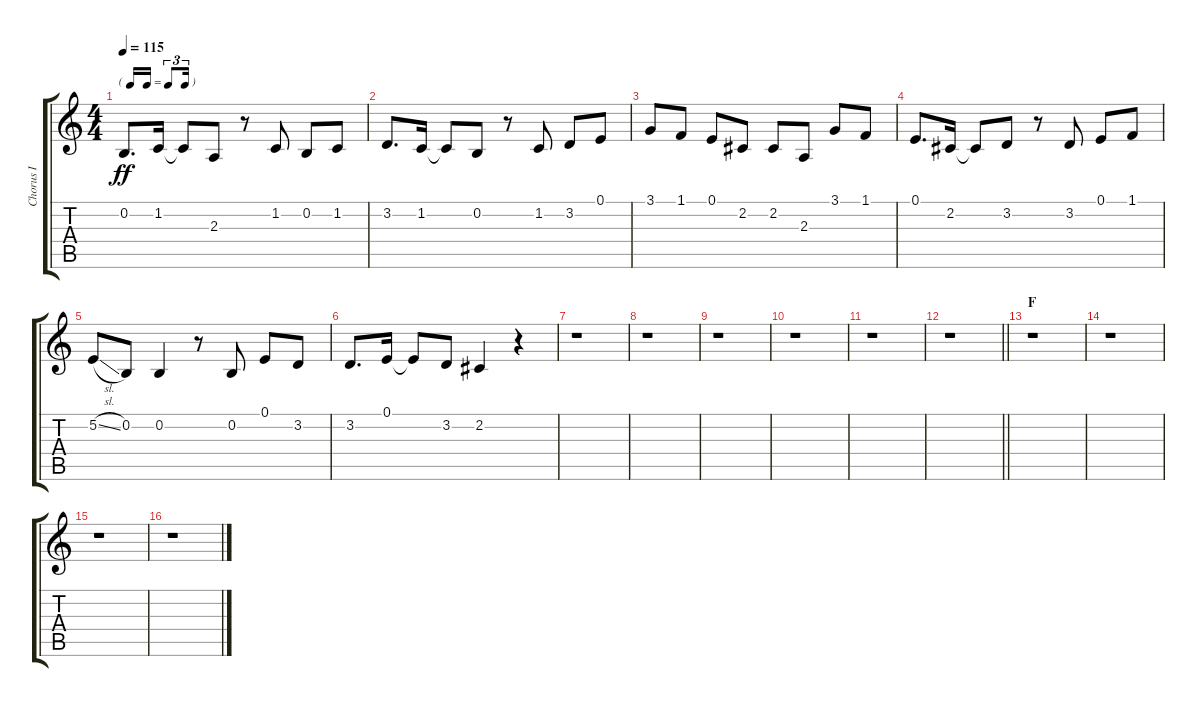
\track ("Chorus I" "Chorus I") {instrument voiceoohs}
\staff {score tabs}
\tuning (E4 B3 G3 D3 A2 E2) {hide}
\ts (4 4)
\tf triplet16th
\tempo 115
\clef g2
\ks c
0.2.8{d dy ff} 1.2.16 1.2{t}.8 2.3.8 r.8 1.2.8 0.2.8 1.2.8 |
3.2.8{d} 1.2.16 1.2{t}.8 0.2.8 r.8 1.2.8 3.2.8 0.1.8 |
3.1.8 1.1.8 0.1.8 2.2.8 2.2.8 2.3.8 3.1.8 1.1.8 |
0.1.8{d} 2.2.16 2.2{t}.8 3.2.8 r.8 3.2.8 0.1.8 1.1.8 |
5.2{sl}.8 0.2.8 0.2.4 r.8 0.2.8 0.1.8 3.2.8 |
3.2.8{d} 0.1.16 0.1{t}.8 3.2.8 2.2.4 r.4 |
r.1 |
r.1 |
r.1 |
r.1 |
r.1 |
\barLineRight lightlight
r.1 |
\section ("" "F")
r.1 |
r.1 |
r.1 |
r.1
